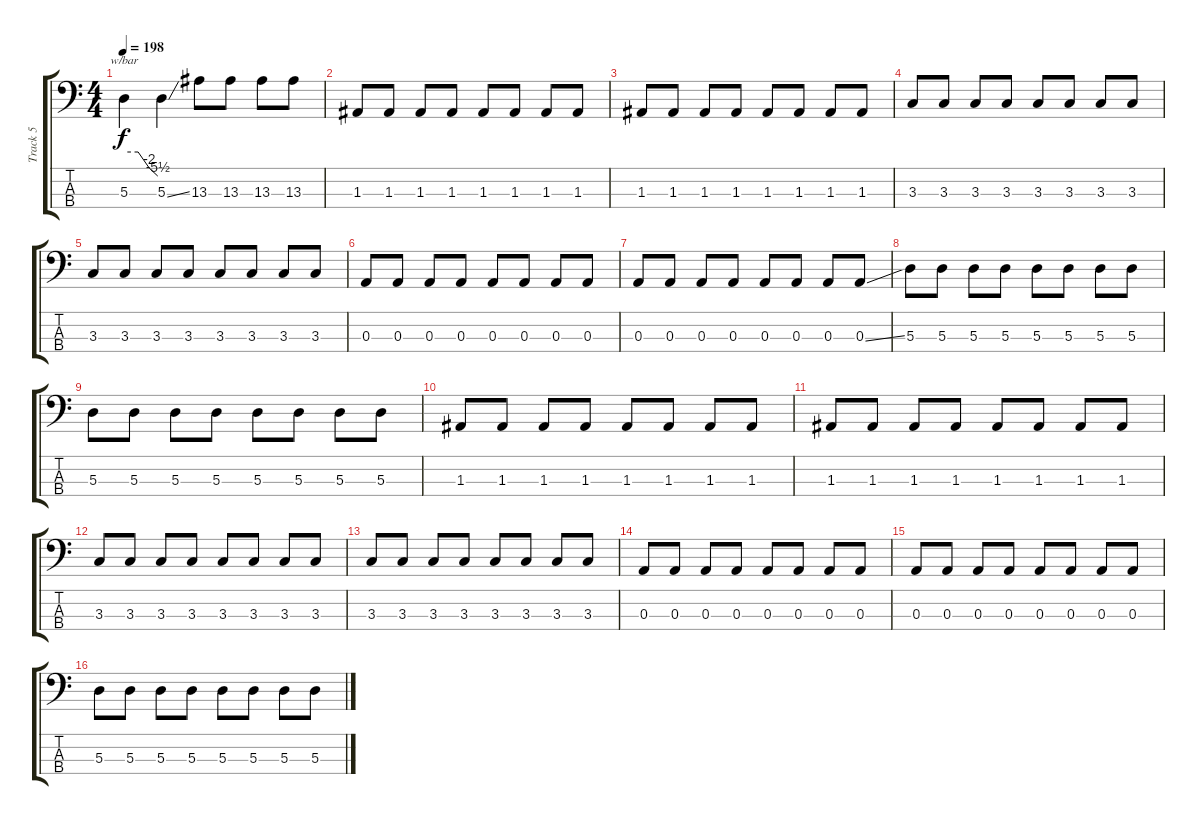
\track ("Track 5" "Track 5") {instrument electricbassfinger}
\staff {score tabs}
\tuning (G2 D2 A1 D1) {hide}
\ts (4 4)
\tempo 198
\clef f4
\ks c
5.3.4{tbe (custom default 0 0 25 0 45 -8 60 -22) dy f} 5.3{ss}.4 13.3.8 13.3.8 13.3.8 13.3.8 |
1.3.8 1.3.8 1.3.8 1.3.8 1.3.8 1.3.8 1.3.8 1.3.8 |
1.3.8 1.3.8 1.3.8 1.3.8 1.3.8 1.3.8 1.3.8 1.3.8 |
3.3.8 3.3.8 3.3.8 3.3.8 3.3.8 3.3.8 3.3.8 3.3.8 |
3.3.8 3.3.8 3.3.8 3.3.8 3.3.8 3.3.8 3.3.8 3.3.8 |
0.3.8 0.3.8 0.3.8 0.3.8 0.3.8 0.3.8 0.3.8 0.3.8 |
0.3.8 0.3.8 0.3.8 0.3.8 0.3.8 0.3.8 0.3.8 0.3{ss}.8 |
5.3.8 5.3.8 5.3.8 5.3.8 5.3.8 5.3.8 5.3.8 5.3.8 |
5.3.8 5.3.8 5.3.8 5.3.8 5.3.8 5.3.8 5.3.8 5.3.8 |
1.3.8 1.3.8 1.3.8 1.3.8 1.3.8 1.3.8 1.3.8 1.3.8 |
1.3.8 1.3.8 1.3.8 1.3.8 1.3.8 1.3.8 1.3.8 1.3.8 |
3.3.8 3.3.8 3.3.8 3.3.8 3.3.8 3.3.8 3.3.8 3.3.8 |
3.3.8 3.3.8 3.3.8 3.3.8 3.3.8 3.3.8 3.3.8 3.3.8 |
0.3.8 0.3.8 0.3.8 0.3.8 0.3.8 0.3.8 0.3.8 0.3.8 |
0.3.8 0.3.8 0.3.8 0.3.8 0.3.8 0.3.8 0.3.8 0.3.8 |
5.3.8 5.3.8 5.3.8 5.3.8 5.3.8 5.3.8 5.3.8 5.3.8
